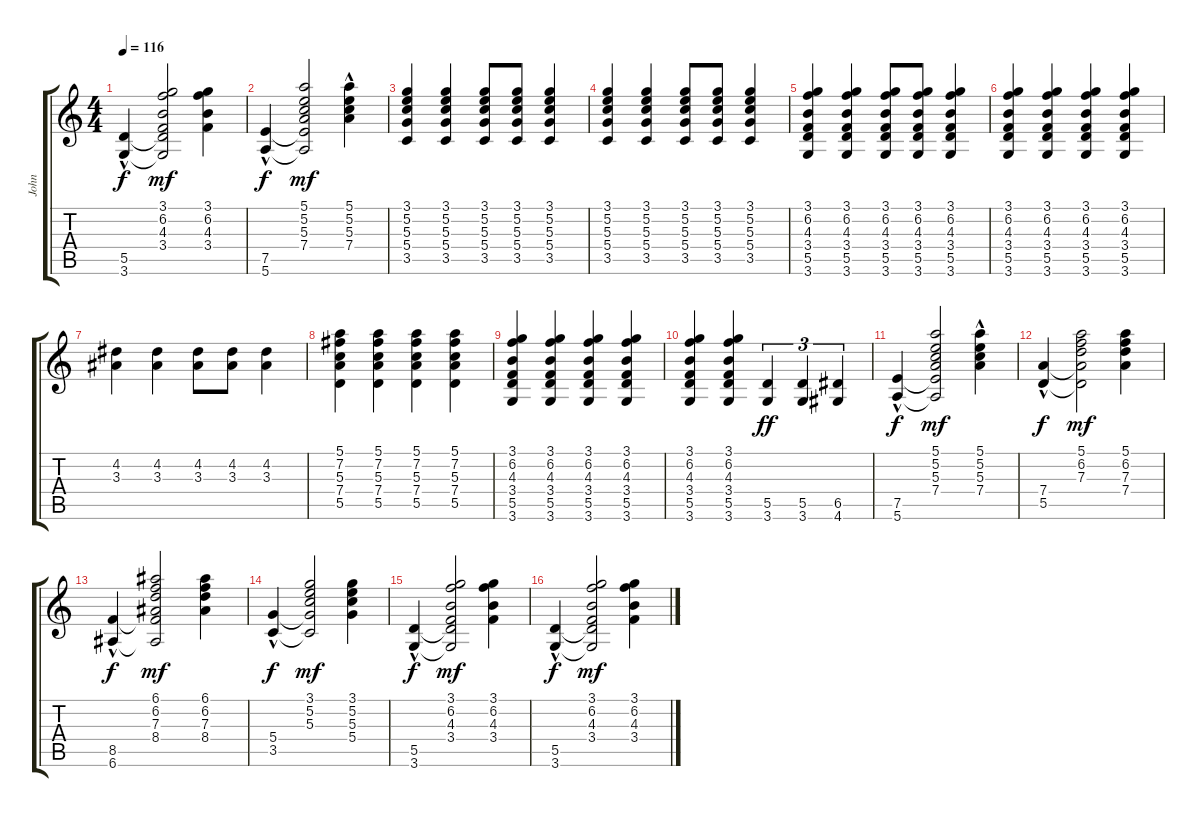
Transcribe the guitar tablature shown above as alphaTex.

\track ("John" "John") {instrument acousticguitarnylon}
\staff {score tabs}
\tuning (E4 B3 G3 D3 A2 E2) {hide}
\ts (4 4)
\tempo 116
\clef g2
\ks c
(5.5{hac} 3.6{hac}).4{dy f} (3.1 6.2 4.3 3.4 5.5{t} 3.6{t}).2{dy mf} (3.1 6.2 4.3 3.4).4 |
(7.5{hac} 5.6).4{dy f} (5.1 5.2 5.3 7.4 7.5{t} 5.6{t}).2{dy mf} (5.1{hac} 5.2{hac} 5.3{hac} 7.4{hac}).4 |
(3.1 5.2 5.3 5.4 3.5).4 (3.1 5.2 5.3 5.4 3.5).4 (3.1 5.2 5.3 5.4 3.5).8 (3.1 5.2 5.3 5.4 3.5).8 (3.1 5.2 5.3 5.4 3.5).4 |
(3.1 5.2 5.3 5.4 3.5).4 (3.1 5.2 5.3 5.4 3.5).4 (3.1 5.2 5.3 5.4 3.5).8 (3.1 5.2 5.3 5.4 3.5).8 (3.1 5.2 5.3 5.4 3.5).4 |
(3.1 6.2 4.3 3.4 5.5 3.6).4 (3.1 6.2 4.3 3.4 5.5 3.6).4 (3.1 6.2 4.3 3.4 5.5 3.6).8 (3.1 6.2 4.3 3.4 5.5 3.6).8 (3.1 6.2 4.3 3.4 5.5 3.6).4 |
(3.1 6.2 4.3 3.4 5.5 3.6).4 (3.1 6.2 4.3 3.4 5.5 3.6).4 (3.1 6.2 4.3 3.4 5.5 3.6).4 (3.1 6.2 4.3 3.4 5.5 3.6).4 |
(4.2 3.3).4 (4.2 3.3).4 (4.2 3.3).8 (4.2 3.3).8 (4.2 3.3).4 |
(5.1 7.2 5.3 7.4 5.5).4 (5.1 7.2 5.3 7.4 5.5).4 (5.1 7.2 5.3 7.4 5.5).4 (5.1 7.2 5.3 7.4 5.5).4 |
(3.1 6.2 4.3 3.4 5.5 3.6).4 (3.1 6.2 4.3 3.4 5.5 3.6).4 (3.1 6.2 4.3 3.4 5.5 3.6).4 (3.1 6.2 4.3 3.4 5.5 3.6).4 |
(3.1 6.2 4.3 3.4 5.5 3.6).4 (3.1 6.2 4.3 3.4 5.5 3.6).4 (5.5 3.6).4{tu (3 2) dy ff} (5.5 3.6).4{tu (3 2)} (6.5 4.6).4{tu (3 2)} |
(7.5{hac} 5.6).4{dy f} (5.1 5.2 5.3 7.4 7.5{t} 5.6{t}).2{dy mf} (5.1{hac} 5.2{hac} 5.3{hac} 7.4{hac}).4 |
(7.4{hac} 5.5{hac}).4{dy f} (5.1 6.2 7.3 7.4{t} 5.5{t}).2{dy mf} (5.1 6.2 7.3 7.4).4 |
(8.5{hac} 6.6{hac}).4{dy f} (6.1 6.2 7.3 8.4 8.5{t} 6.6{t}).2{dy mf} (6.1 6.2 7.3 8.4).4 |
(5.4{hac} 3.5{hac}).4{dy f} (3.1 5.2 5.3 5.4{t} 3.5{t}).2{dy mf} (3.1 5.2 5.3 5.4).4 |
(5.5{hac} 3.6{hac}).4{dy f} (3.1 6.2 4.3 3.4 5.5{t} 3.6{t}).2{dy mf} (3.1 6.2 4.3 3.4).4 |
(5.5{hac} 3.6{hac}).4{dy f} (3.1 6.2 4.3 3.4 5.5{t} 3.6{t}).2{dy mf} (3.1 6.2 4.3 3.4).4
